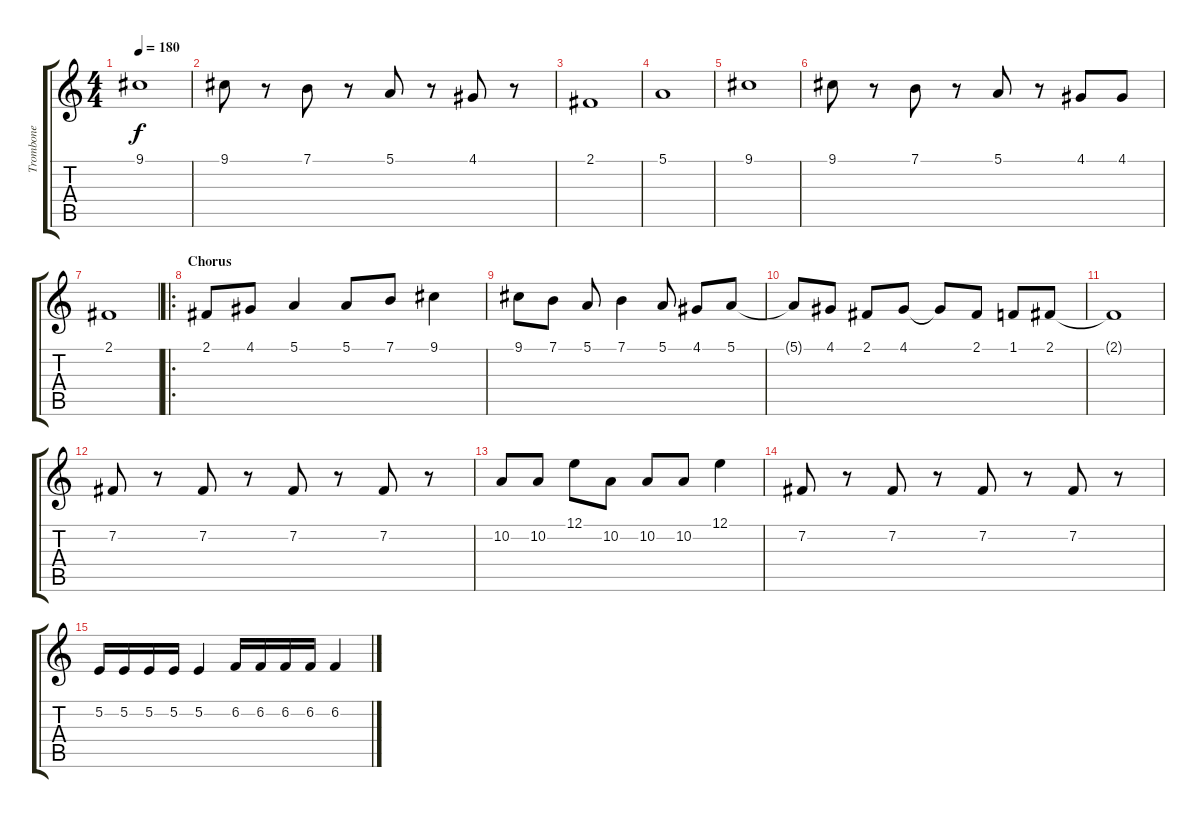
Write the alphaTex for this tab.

\track ("Trombone" "Trombone") {instrument trombone}
\staff {score tabs}
\tuning (E4 B3 G3 D3 A2 E2) {hide}
\ts (4 4)
\tempo 180
\clef g2
\ks c
9.1.1{dy f} |
9.1.8 r.8 7.1.8 r.8 5.1.8 r.8 4.1.8 r.8 |
2.1.1 |
5.1.1 |
9.1.1 |
9.1.8 r.8 7.1.8 r.8 5.1.8 r.8 4.1.8 4.1.8 |
2.1.1 |
\ro
\section ("" "Chorus")
2.1.8 4.1.8 5.1.4 5.1.8 7.1.8 9.1.4 |
9.1.8 7.1.8 5.1.8 7.1.4 5.1.8 4.1.8 5.1.8 |
5.1{t}.8 4.1.8 2.1.8 4.1.8 4.1{t}.8 2.1.8 1.1.8 2.1.8 |
2.1{t}.1 |
7.2.8 r.8 7.2.8 r.8 7.2.8 r.8 7.2.8 r.8 |
10.2.8 10.2.8 12.1.8 10.2.8 10.2.8 10.2.8 12.1.4 |
7.2.8 r.8 7.2.8 r.8 7.2.8 r.8 7.2.8 r.8 |
5.2.16 5.2.16 5.2.16 5.2.16 5.2.4 6.2.16 6.2.16 6.2.16 6.2.16 6.2.4
